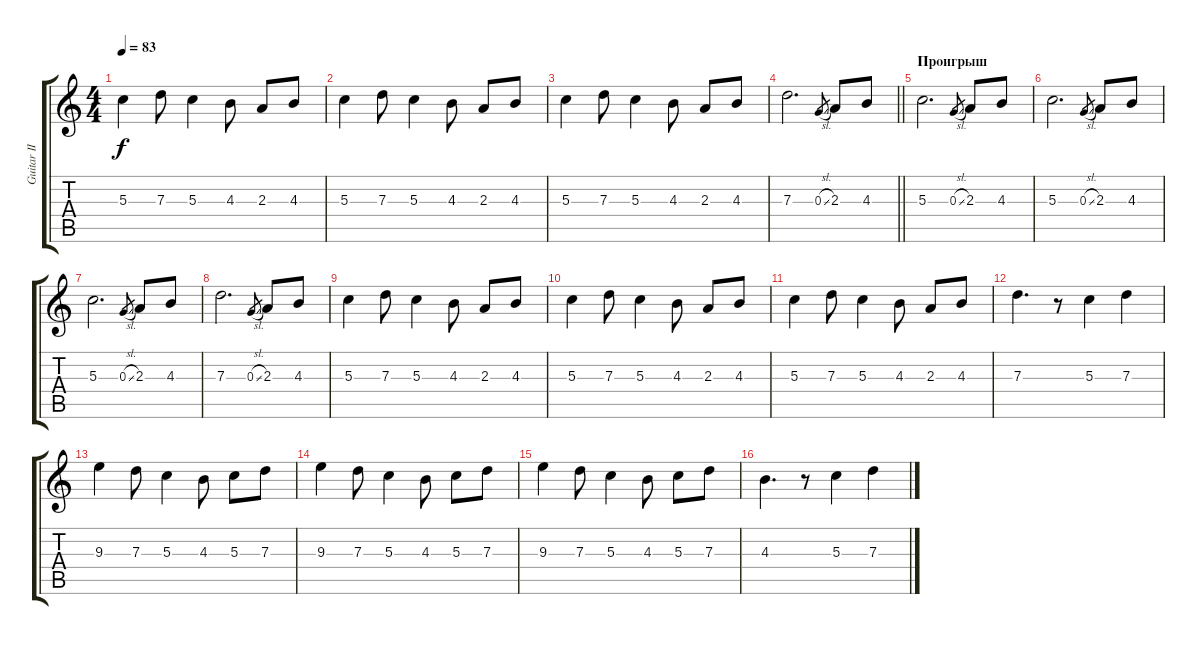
\track ("Guitar II" "Guitar II") {instrument distortionguitar}
\staff {score tabs}
\tuning (E4 B3 G3 D3 A2 E2) {hide}
\ts (4 4)
\tempo 83
\clef g2
\ks c
5.3.4{dy f} 7.3.8 5.3.4 4.3.8 2.3.8 4.3.8 |
5.3.4 7.3.8 5.3.4 4.3.8 2.3.8 4.3.8 |
5.3.4 7.3.8 5.3.4 4.3.8 2.3.8 4.3.8 |
\barLineRight lightlight
7.3.2{d} 0.3{sl}.8{gr} 2.3.8 4.3.8 |
\section ("" "Проигрыш")
5.3.2{d} 0.3{sl}.8{gr} 2.3.8 4.3.8 |
5.3.2{d} 0.3{sl}.8{gr} 2.3.8 4.3.8 |
5.3.2{d} 0.3{sl}.8{gr} 2.3.8 4.3.8 |
7.3.2{d} 0.3{sl}.8{gr} 2.3.8 4.3.8 |
5.3.4 7.3.8 5.3.4 4.3.8 2.3.8 4.3.8 |
5.3.4 7.3.8 5.3.4 4.3.8 2.3.8 4.3.8 |
5.3.4 7.3.8 5.3.4 4.3.8 2.3.8 4.3.8 |
7.3.4{d} r.8 5.3.4 7.3.4 |
9.3.4 7.3.8 5.3.4 4.3.8 5.3.8 7.3.8 |
9.3.4 7.3.8 5.3.4 4.3.8 5.3.8 7.3.8 |
9.3.4 7.3.8 5.3.4 4.3.8 5.3.8 7.3.8 |
4.3.4{d} r.8 5.3.4 7.3.4
